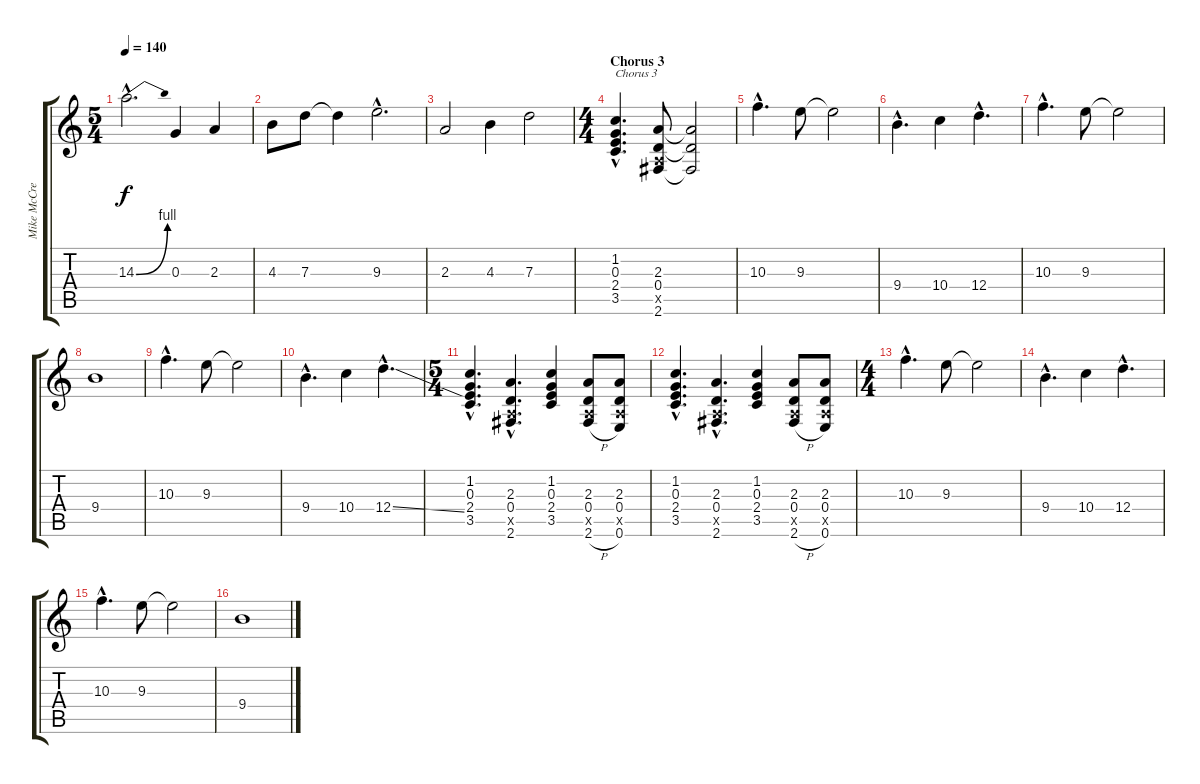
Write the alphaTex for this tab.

\track ("Mike McCready" "Mike McCre") {instrument distortionguitar}
\staff {score tabs}
\tuning (E4 B3 G3 D3 A2 E2) {hide}
\ts (5 4)
\tempo 140
\clef g2
\ks c
14.3{be (bend 0 0 60 4) hac}.2{d dy f} 0.3.4 2.3.4 |
4.3.8 7.3.8 7.3{t}.4 9.3{hac}.2{d} |
2.3.2 4.3.4 7.3.2 |
\ts (4 4)
\section ("" "Chorus 3")
(1.2{hac} 0.3{hac} 2.4{hac} 3.5{hac}).4{d txt "Chorus 3"} (2.3 0.4 0.5{x} 2.6).8 (2.3{t} 0.4{t} 2.6{t}).2 |
10.3{hac}.4{d} 9.3.8 9.3{t}.2 |
9.4{hac}.4{d} 10.4.4 12.4{hac}.4{d} |
10.3{hac}.4{d} 9.3.8 9.3{t}.2 |
9.4.1 |
10.3{hac}.4{d} 9.3.8 9.3{t}.2 |
9.4{hac}.4{d} 10.4.4 12.4{ss hac}.4{d} |
\ts (5 4)
(1.2{hac} 0.3{hac} 2.4{hac} 3.5{hac}).4{d} (2.3{hac} 0.4{hac} 0.5{hac x} 2.6{hac}).4{d} (1.2 0.3 2.4 3.5).4 (2.3 0.4 0.5{x} 2.6{h}).8 (2.3 0.4 0.5{x} 0.6).8 |
(1.2{hac} 0.3{hac} 2.4{hac} 3.5{hac}).4{d} (2.3{hac} 0.4{hac} 0.5{hac x} 2.6{hac}).4{d} (1.2 0.3 2.4 3.5).4 (2.3 0.4 0.5{x} 2.6{h}).8 (2.3 0.4 0.5{x} 0.6).8 |
\ts (4 4)
10.3{hac}.4{d} 9.3.8 9.3{t}.2 |
9.4{hac}.4{d} 10.4.4 12.4{hac}.4{d} |
10.3{hac}.4{d} 9.3.8 9.3{t}.2 |
9.4.1
